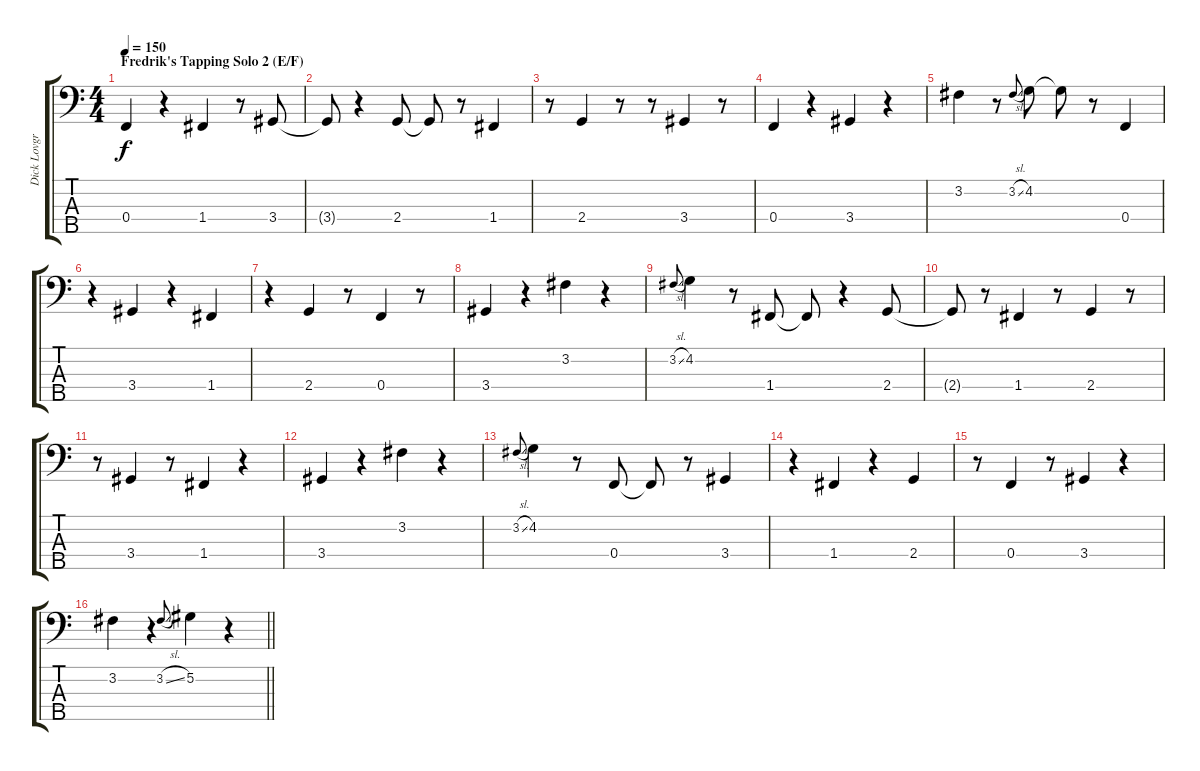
\track ("Dick Lovgren (Bass in F)" "Dick Lovgr") {instrument slapbass1}
\staff {score tabs}
\tuning (Ab2 Eb2 Bb1 F1 C1) {hide}
\ts (4 4)
\section ("" "Fredrik's Tapping Solo 2 (E/F)")
\tempo 150
\clef f4
\ks c
0.4.4{dy f} r.4 1.4.4 r.8 3.4.8 |
3.4{t}.8 r.4 2.4.8 2.4{t}.8 r.8 1.4.4 |
r.8 2.4.4 r.8 r.8 3.4.4 r.8 |
0.4.4 r.4 3.4.4 r.4 |
3.2.4 r.8 3.2{sl}.8{gr onbeat} 4.2.8 4.2{t}.8 r.8 0.4.4 |
r.4 3.4.4 r.4 1.4.4 |
r.4 2.4.4 r.8 0.4.4 r.8 |
3.4.4 r.4 3.2.4 r.4 |
3.2{sl}.8{gr onbeat} 4.2.4 r.8 1.4.8 1.4{t}.8 r.4 2.4.8 |
2.4{t}.8 r.8 1.4.4 r.8 2.4.4 r.8 |
r.8 3.4.4 r.8 1.4.4 r.4 |
3.4.4 r.4 3.2.4 r.4 |
3.2{sl}.8{gr onbeat} 4.2.4 r.8 0.4.8 0.4{t}.8 r.8 3.4.4 |
r.4 1.4.4 r.4 2.4.4 |
r.8 0.4.4 r.8 3.4.4 r.4 |
\barLineRight lightlight
3.2.4 r.4 3.2{sl}.8{gr onbeat} 5.2.4 r.4
